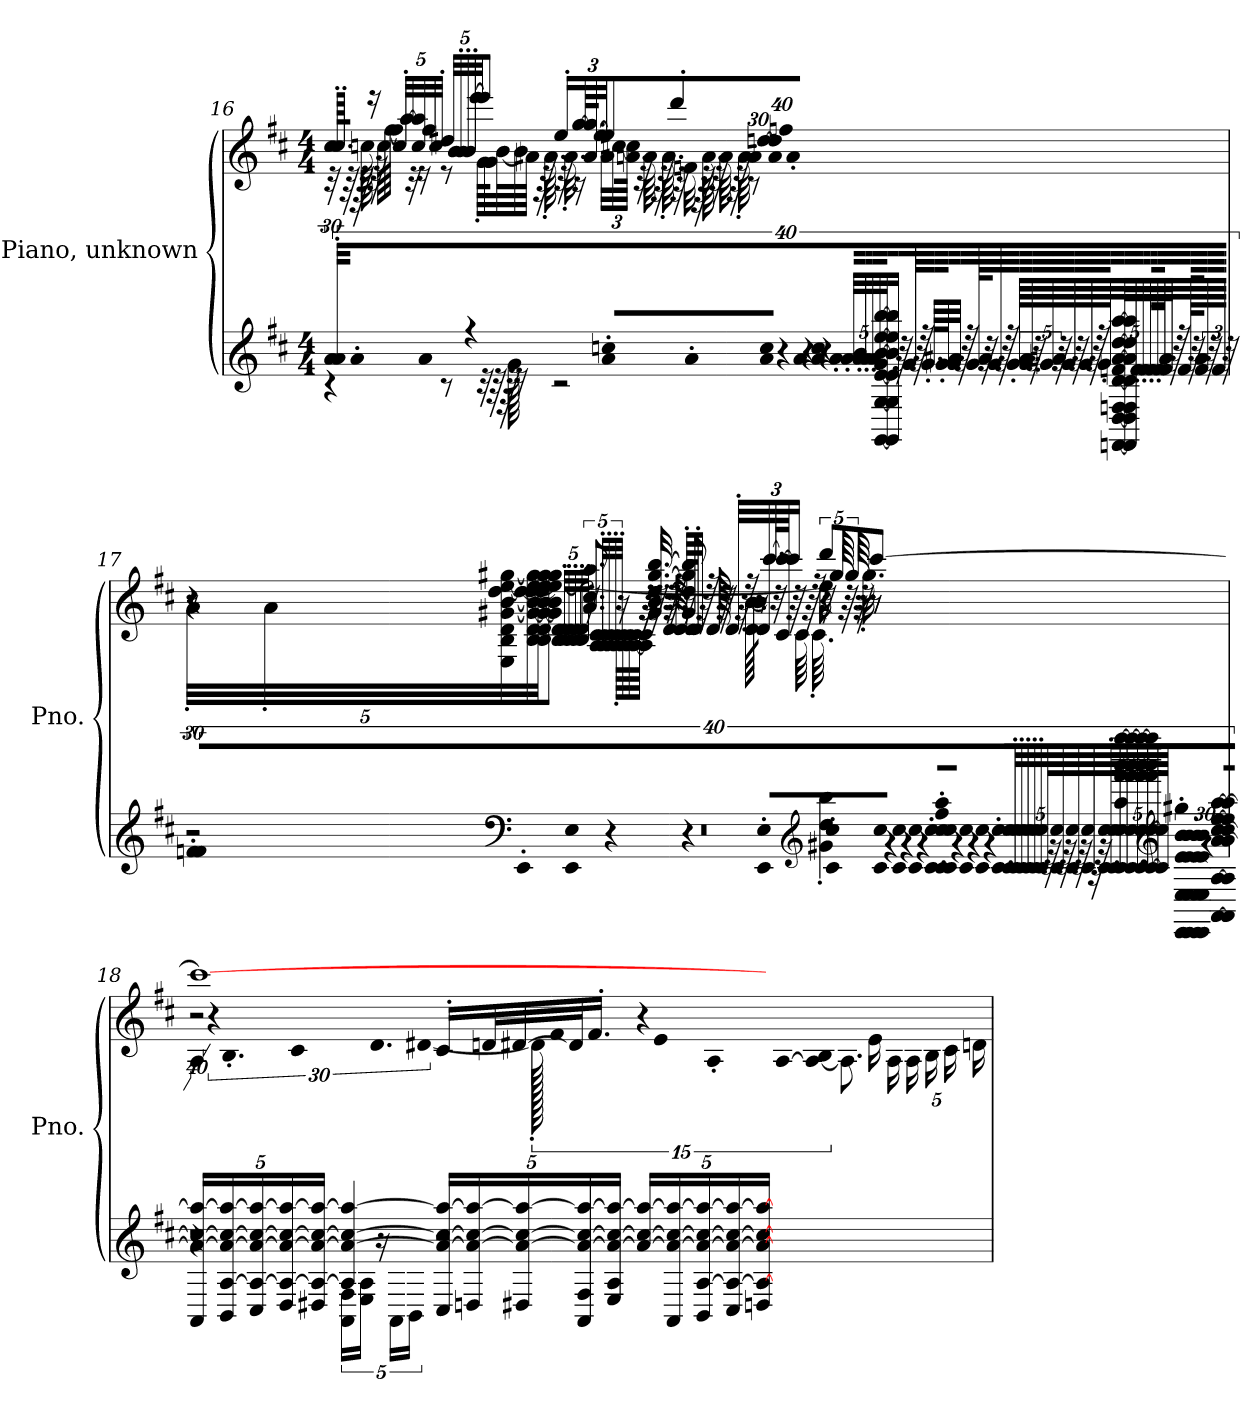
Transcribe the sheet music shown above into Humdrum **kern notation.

**kern	**kern
*part1	*part1
*staff2	*staff1
*I"Piano, unknown	*
*I'Pno.	*
!!LO:LB:g=z
*clefG2	*clefG2
*k[f#c#]	*k[f#c#]
*M4/4	*M4/4
=16	=16
!LO:N:vis=64	!
*^	*^
960%17a'/KLLL	4r	64cc#'/KLLL	32r
.	.	32.cc#'/JJJ	.
!LO:N:vis=32	!	!	!
640%23a/	.	.	.
.	.	.	64r
.	.	.	128r
!LO:N:vis=64	!	!	!
960%17a'/L	.	.	.
.	.	.	128ccn\
.	.	16r	64r
!LO:N:vis=64	!	!	!
960%17a/JJJJ	.	.	.
.	.	.	64cc\KLLL
!LO:N:vis=64	!	!	!
960%17r	.	.	.
.	.	.	[32ff#\
1920ryy	.	.	.
!LO:N:vis=64	!	!	!
960%17a/' 960%17ccn/'LLLL	.	.	.
*	*	*Xbrackettup	*
64a'/J	.	40cc'/LLL	32ff#\JJJ]
32a/ 32cc/JJJ	.	.	.
.	.	[40aa/	.
.	.	.	32r
128r	.	.	.
.	.	40cc/ 40aa/]	.
128a/	.	.	.
64r	.	.	16r
.	.	40ff#/	.
64a/ 64cc/	.	.	.
128r	.	.	.
.	.	40cc'/JJJ	.
64.a'/	.	.	.
*Xbrackettup	*	*	*
40a/' 40b/'LLL	8r	40dd#X/LLL	8r
40a'/	.	40b'/	.
40a'/	.	40b'/	.
40a'/	.	40b'/	.
[40GG/ [40G/ [40e/ 40g/ [40b/ [40ee/ [40bb/J	.	[40eee/JJ	.
16GG/] 16G/] 16e/] 16b/] 16ee/] 16bb/]JJ	32r	8eee/J]	64g'\KLLL
.	.	.	32g\
.	64r	.	.
.	128r	.	[64b\L
.	128g\	.	.
64r	16r	.	64b\]
64g/	.	.	64a#X\JJJJ
128r	.	.	128r
64.g'/LLLL	.	.	64.a#'\
64g/' 64a#X/'J	2r	16ee'/LL	64r
32g/JJJ	.	.	32.a#'\
128r	.	.	.
128g/ 128a#/	.	.	.
64r	.	[96gg/KL	16r
.	.	48.a#/ 48.gg/]	.
64g/	.	.	.
128r	.	.	.
64.g/' 64.a#/'LLLL	.	.	.
.	.	[48ee/JJ	.
*brackettup	*	*	*
80g/JJJJ	.	8ee/]	48a#\LLL
80r	.	.	.
.	.	.	[48.cc#X\
80g/ 80an/	.	.	.
80r	.	.	.
80g/	.	.	.
.	.	.	96an\ 96cc#\]JJJk
64r	.	.	64r
64g/	.	.	64a\
128r	.	.	128r
64.g'/	.	.	64.a'\
*Xbrackettup	*	*	*
[40FFn/ [40D/ [40Fn/ [40d/ 40fn/ [40a/ [40dd/ [40aa/LLL	.	8ddd'/	64r
.	.	.	32fn\
40FF/] 40D/] 40F/] 40d/] 40a/] 40dd/] 40aa/]	.	.	.
.	.	.	128r
40f'/	.	.	.
.	.	.	128a\
.	.	.	64r
40f'/	.	.	.
.	.	.	64a\
.	.	.	128r
40f'/	.	.	.
.	.	.	64.a'\
!	!	!LO:N:vis=64	!
64f'/K	.	960%17a'/KLL	8r
32f/ 32a/JJJ	.	.	.
!	!	!LO:N:vis=32	!
.	.	[640%23ddn/	.
128r	.	.	.
!	!	!LO:N:vis=64	!
.	.	960%17a/ 960%17dd/]K	.
128f/	.	.	.
64r	.	.	.
!	!	!LO:N:vis=32	!
.	.	640%23ffn/	.
64f/ 64a/	.	.	.
*brackettup	*	*	*
96r	.	.	.
96f/	.	.	.
!	!	!LO:N:vis=64	!
.	.	960%17a'/JJJk	.
96r	.	.	.
*	*	*v	*v
!!LO:LB:g=z
=17	=17	=17
*	*^	*
!	!	!LO:N:vis=64	!
*	*	*	*^
*	*	*	*	*^
*	*	*	*	*	*^
1r	2r	960%17fn'/KLLL	4r	40a'\LLL	8r	4r
!	!	!LO:N:vis=32	!	!	!	!
.	.	640%23f/	.	.	.	.
.	.	.	.	40a'\	.	.
.	.	.	.	40E\ 40B\ 40d\ [40g#X\ [40b\ [40dd\ [40ee\ [40gg#X\	.	.
*clefF4	*	*	*	*	*	*
!	!	!LO:N:vis=64	!	!	!	!
.	.	960%17EE'/L	.	.	.	.
!	!	!LO:N:vis=64	!	!	!	!
.	.	960%17EE/ 960%17E/JJJJ	.	.	.	.
.	.	.	.	40B\ 40d\ 40g#\_ 40b\_ 40dd\_ 40ee\_ 40gg#\_	.	.
!	!	!LO:N:vis=64	!	!	!	!
.	.	960%17r	.	.	.	.
.	.	.	.	40B\ 40d\ 40g#\_ 40b\_ 40dd\_ 40ee\_ 40gg#\_JJ	.	.
.	.	1920ryy	.	.	.	.
!	!	!LO:N:vis=64	!	!	!	!
.	.	960%17EE/' 960%17E/'LLLL	.	.	.	.
.	.	64EE/' 64E/'J	.	8g#\] 8b\] 8dd\] 8ee\_ 8gg#\]J	40B/' 40d/'LLL	.
.	.	32EE/ 32E/JJJ	.	.	.	.
.	.	.	.	.	40B/' 40d/'	.
.	.	128r	.	.	.	.
.	.	.	.	.	40B/' 40d/'	.
.	.	128EE/ 128E/	.	.	.	.
.	.	64r	.	.	.	.
.	.	.	.	.	40B/' 40d/'	.
.	.	64EE/ 64E/	.	.	.	.
.	.	128r	.	.	.	.
.	.	.	.	.	40B/' 40d/'JJJ	.
.	.	64.EE/' 64.E/'LLLL	.	.	.	.
*	*	*	*	*	*brackettup	*
.	.	64EE/' 64E/' 64A/' 64c#/'J	8.a/ 8.cc#/ 8.aa/	2ee\_	40r	8r
.	.	32EE/ 32E/JJJ	.	.	.	.
.	.	.	.	.	40A/' 40c#/'LLL	.
.	.	128r	.	.	.	.
.	.	.	.	.	40A/' 40c#/'	.
.	.	128EE/ 128E/	.	.	.	.
.	.	64r	.	.	.	.
.	.	.	.	.	40A/' 40c#/'	.
.	.	64EE/ 64E/	.	.	.	.
.	.	128r	.	.	.	.
.	.	.	.	.	40A/' 40c#/'JJJ	.
.	.	64.EE/' 64.E/'KLLL	.	.	.	.
*	*	*Xbrackettup	*	*	*	*
.	.	40EE/' 40E/'	.	.	16r	64A\' 64c#\'KLLL
.	.	.	.	.	.	32A\ 32c#\
.	.	40EE/' 40E/'	.	.	.	.
.	.	.	.	.	.	[64A\ [64c#\L
.	.	40EE/' 40E/'	.	.	.	.
.	.	.	64r	.	64r	64A\] 64c#\]JJJJ
.	.	40EE/' 40E/'	.	.	.	.
.	.	.	[32.g#/ 32.b/ [32.dd/ [32.gg#/ [32.bb/	.	64d/	64r
.	.	.	.	.	128r	32r
.	.	40EE/' 40E/'	.	.	.	.
.	.	.	.	.	64.d'/LLLL	.
*	*	*brackettup	*	*	*	*
.	4r	80EE/ 80E/JJJk	8g#/] 8dd/] 8gg#/] 8bb/]	.	64d'/J	16r
.	.	80r	.	.	.	.
.	.	.	.	.	32d/JJJ	.
.	.	80EE/ 80E/	.	.	.	.
.	.	80r	.	.	.	.
.	.	.	.	.	128r	.
.	.	80EE/ 80E/	.	.	.	.
.	.	.	.	.	128d/	.
.	.	64r	.	.	64r	32r
.	.	64EE/ 64E/	.	.	32.d'/LLL	.
.	.	128r	.	.	.	128r
.	.	64.EE/' 64.E/'KLLL	.	.	.	64.d\ [64.b\KLLL
*	*	*Xbrackettup	*	*	*Xbrackettup	*
.	.	40EE/' 40E/'	8r	.	48d/	32b\JJJ]
.	.	.	.	.	[48.ccc#/	.
.	.	40EE/ 40E/ 40c#/ [40a/ [40cc#/ [40aa/	.	.	.	.
.	.	.	.	.	.	32r
.	.	40EE/ 40E/ 40a/_ 40cc#/_ 40aa/_	.	.	.	.
.	.	.	.	.	96c#/ 96ccc#/_JK	.
.	.	.	.	.	16ccc#/JJ]	64r
.	.	40EE/ 40E/ 40a/_ 40cc#/_ 40aa/_	.	.	.	.
.	.	.	.	.	.	64c#\
.	.	.	.	.	.	128r
.	.	[80EE/ [80E/ 80a/] 80cc#/] 80aa/]L	.	.	.	.
.	.	.	.	.	.	64.c#'\
.	.	80EE/] 80E/]	.	.	.	.
*clefG2	*	*	*	*	*	*
*	*	*brackettup	*	*	*	*
!	!	!LO:N:vis=64	!	!	!	!
*	*	*	*	*	*brackettup	*
.	4g#X\' 4dd\' 4bb\'	960%17EE/' 960%17E/' 960%17e/' 960%17b/' 960%17gg#X/'J	8ddd/L	16ee\]	40r	4r
!	!	!LO:N:vis=32	!	!	!	!
.	.	640%23EE/ 640%23E/ 640%23e/ 640%23b/	.	.	.	.
.	.	.	.	.	80gg#/	.
.	.	.	.	.	80r	.
.	.	.	.	.	80gg#/	.
!	!	!LO:N:vis=64	!	!	!	!
.	.	960%17EE/' 960%17E/' 960%17e/' 960%17b/'L	.	.	.	.
.	.	.	.	64r	16r	.
!	!	!LO:N:vis=64	!	!	!	!
.	.	960%17EE/ 960%17E/ 960%17e/ 960%17b/JJJJ	.	.	.	.
.	.	.	.	32.gg#'\	.	.
!	!	!LO:N:vis=64	!	!	!	!
.	.	960%17r	.	.	.	.
.	.	1920ryy	.	.	.	.
!	!	!LO:N:vis=64	!	!	!	!
.	.	[960%17AA/ [960%17A/ [960%17a/ [960%17cc#/ [960%17ee/ [960%17aa/KKKL	.	.	.	.
.	.	8AA/] 8A/] 8a/_ 8cc#/_ 8ee/] 8aa/_J	[8ccc#/J	8r	8r	.
*	*	*	*v	*v	*v	*v
!!LO:LB:g=z
=18	=18	=18	=18
*	*	*Xbrackettup	*
*	*	*	*^
*	*	*	*	*^
!	!	!	!	!LO:N:vis=32	!
1r	4r	20AA/ 20a/_ 20cc#/_ 20aa/_LL	1ccc#_	640%23A\	2r
!	!	!	!	!LO:N:vis=64	!
.	.	.	.	960%17r	.
.	.	20BB/ [20A/ 20a/_ 20cc#/_ 20aa/_	.	.	.
!	!	!	!	!LO:N:vis=32.	!
.	.	.	.	1920%103B'\LLL	.
.	.	20C#/ 20A/_ 20a/_ 20cc#/_ 20aa/_	.	.	.
!	!	!	!	!LO:N:vis=32	!
.	.	.	.	640%23c#\	.
!	!	!	!	!LO:N:vis=32.	!
.	.	.	.	1920%103d\	.
.	.	20D/ 20A/_ 20a/_ 20cc#/_ 20aa/_	.	.	.
.	.	.	.	[320%17d#X\JJ	.
.	.	20D#X/ 20A/_ 20a/_ 20cc#/_ 20aa/_JJ	.	.	.
*	*brackettup	*	*	*	*
.	20AA\ 20F#\LL	4A/] 4a/_ 4cc#/_ 4aa/_	.	1920d#'\]	.
*	*	*	*	*Xbrackettup	*
.	.	.	.	20f#\LL	.
.	20E\ 20A\JJ	.	.	.	.
.	.	.	.	20e\	.
.	20r	.	.	.	.
.	.	.	.	20A'\	.
.	20AA\LL	.	.	.	.
.	.	.	.	[20A\	.
.	20BB\JJ	.	.	.	.
.	.	.	.	20A\_ 20B\JJ	.
*	*	*Xbrackettup	*	*	*
.	2r	20C#/ 20a/_ 20cc#/_ 20aa/_LL	.	.	16c#'/LL
.	.	.	.	8.A\L]	.
.	.	20Dn/ 20a/_ 20cc#/_ 20aa/_	.	.	.
.	.	.	.	.	32dn/L
.	.	.	.	.	[32d#X/
.	.	20D#X/ 20a/_ 20cc#/_ 20aa/_	.	.	.
.	.	.	.	.	32d#/J]
.	.	20AA/ 20F#/ 20a/_ 20cc#/_ 20aa/_	.	.	.
.	.	.	.	.	16.f#'/JJ
.	.	.	.	16e\Jk	.
.	.	20E/ 20A/ 20a/_ 20cc#/_ 20aa/_JJ	.	.	.
.	.	20a/_ 20cc#/_ 20aa/_LL	.	.	4r
.	.	.	.	20A\LL	.
.	.	20AA/ 20a/_ 20cc#/_ 20aa/_	.	.	.
.	.	.	.	20A\	.
.	.	20BB/ [20A/ 20a/_ 20cc#/_ 20aa/_	.	.	.
.	.	.	.	20B\	.
.	.	20C#/ 20A/_ 20a/_ 20cc#/_ 20aa/_	.	.	.
.	.	.	.	20c#\	.
.	.	20Dn/ 20A/_ 20a/_ 20cc#/_ 20aa/_JJ	.	.	.
.	.	.	.	20dn\JJ	.
1920ryy	1920ryy	1920ryy	1920ryy	.	1920ryy
*v	*v	*v	*	*	*
*	*v	*v	*v
=	=
*-	*-
